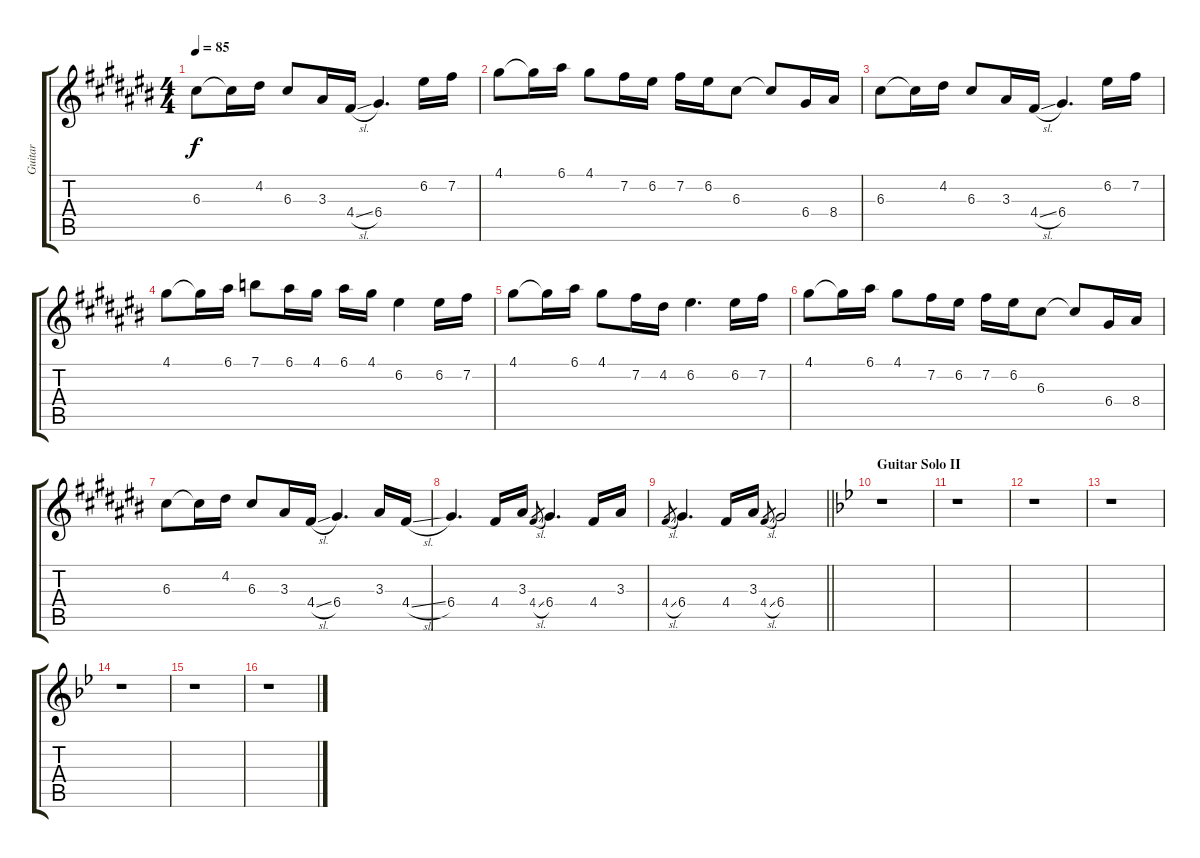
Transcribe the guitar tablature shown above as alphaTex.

\track ("Guitar" "Guitar") {instrument distortionguitar}
\staff {score tabs}
\tuning (E4 B3 G3 D3 A2 E2) {hide}
\ts (4 4)
\tempo 85
\clef g2
\ks c#
6.3.8{dy f} 6.3{t}.16 4.2.16 6.3.8 3.3.16 4.4{sl}.16 6.4.4{d} 6.2.16 7.2.16 |
\ks a#minor
4.1.8 4.1{t}.16 6.1.16 4.1.8 7.2.16 6.2.16 7.2.16 6.2.16 6.3.8 6.3{t}.8 6.4.16 8.4.16 |
6.3.8 6.3{t}.16 4.2.16 6.3.8 3.3.16 4.4{sl}.16 6.4.4{d} 6.2.16 7.2.16 |
4.1.8 4.1{t}.16 6.1.16 7.1.8 6.1.16 4.1.16 6.1.16 4.1.16 6.2.4 6.2.16 7.2.16 |
\ks c#
4.1.8 4.1{t}.16 6.1.16 4.1.8 7.2.16 4.2.16 6.2.4{d} 6.2.16 7.2.16 |
\ks a#minor
4.1.8 4.1{t}.16 6.1.16 4.1.8 7.2.16 6.2.16 7.2.16 6.2.16 6.3.8 6.3{t}.8 6.4.16 8.4.16 |
6.3.8 6.3{t}.16 4.2.16 6.3.8 3.3.16 4.4{sl}.16 6.4.4{d} 3.3.16 4.4{sl}.16 |
6.4.4{d} 4.4.16 3.3.16 4.4{sl}.8{gr} 6.4.4{d} 4.4.16 3.3.16 |
\barLineRight lightlight
\ks c#
4.4{sl}.8{gr} 6.4.4{d} 4.4.16 3.3.16 4.4{sl}.8{gr} 6.4.2 |
\section ("" "Guitar Solo II")
\ks bb
r.1 |
r.1 |
r.1 |
r.1 |
r.1 |
r.1 |
r.1
